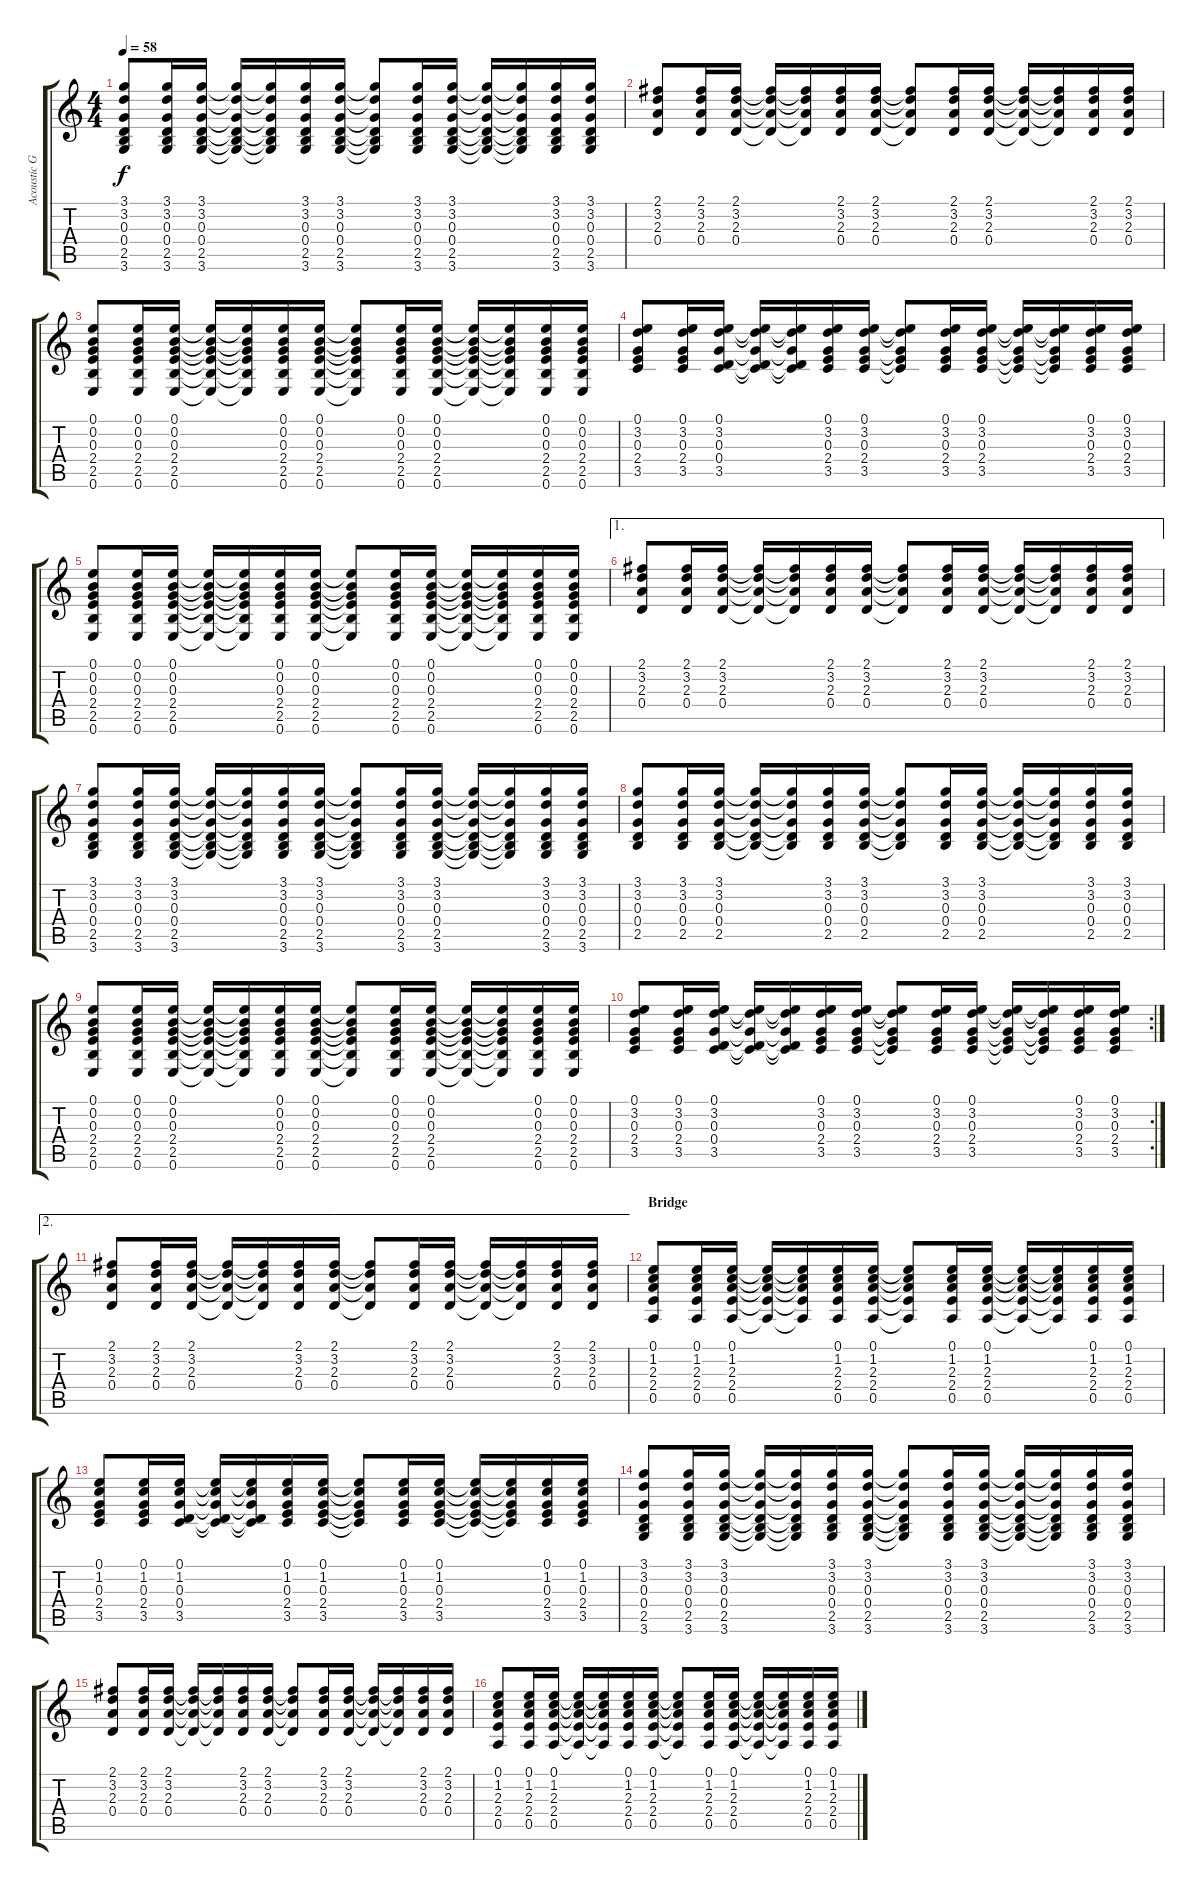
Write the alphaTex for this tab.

\track ("Acoustic Guitar" "Acoustic G") {instrument acousticguitarnylon}
\staff {score tabs}
\tuning (E4 B3 G3 D3 A2 E2) {hide}
\ts (4 4)
\tempo 58
\clef g2
\ks c
(3.1 3.2 0.3 0.4 2.5 3.6).8{dy f} (3.1 3.2 0.3 0.4 2.5 3.6).16 (3.1 3.2 0.3 0.4 2.5 3.6).16 (3.1{t} 3.2{t} 0.3{t} 0.4{t} 2.5{t} 3.6{t}).16 (3.1{t} 3.2{t} 0.3{t} 0.4{t} 2.5{t} 3.6{t}).16 (3.1 3.2 0.3 0.4 2.5 3.6).16 (3.1 3.2 0.3 0.4 2.5 3.6).16 (3.1{t} 3.2{t} 0.3{t} 0.4{t} 2.5{t} 3.6{t}).8 (3.1 3.2 0.3 0.4 2.5 3.6).16 (3.1 3.2 0.3 0.4 2.5 3.6).16 (3.1{t} 3.2{t} 0.3{t} 0.4{t} 2.5{t} 3.6{t}).16 (3.1{t} 3.2{t} 0.3{t} 0.4{t} 2.5{t} 3.6{t}).16 (3.1 3.2 0.3 0.4 2.5 3.6).16 (3.1 3.2 0.3 0.4 2.5 3.6).16 |
(2.1 3.2 2.3 0.4).8 (2.1 3.2 2.3 0.4).16 (2.1 3.2 2.3 0.4).16 (2.1{t} 3.2{t} 2.3{t} 0.4{t}).16 (2.1{t} 3.2{t} 2.3{t} 0.4{t}).16 (2.1 3.2 2.3 0.4).16 (2.1 3.2 2.3 0.4).16 (2.1{t} 3.2{t} 2.3{t} 0.4{t}).8 (2.1 3.2 2.3 0.4).16 (2.1 3.2 2.3 0.4).16 (2.1{t} 3.2{t} 2.3{t} 0.4{t}).16 (2.1{t} 3.2{t} 2.3{t} 0.4{t}).16 (2.1 3.2 2.3 0.4).16 (2.1 3.2 2.3 0.4).16 |
(0.1 0.2 0.3 2.4 2.5 0.6).8 (0.1 0.2 0.3 2.4 2.5 0.6).16 (0.1 0.2 0.3 2.4 2.5 0.6).16 (0.1{t} 0.2{t} 0.3{t} 2.4{t} 2.5{t} 0.6{t}).16 (0.1{t} 0.2{t} 0.3{t} 2.4{t} 2.5{t} 0.6{t}).16 (0.1 0.2 0.3 2.4 2.5 0.6).16 (0.1 0.2 0.3 2.4 2.5 0.6).16 (0.1{t} 0.2{t} 0.3{t} 2.4{t} 2.5{t} 0.6{t}).8 (0.1 0.2 0.3 2.4 2.5 0.6).16 (0.1 0.2 0.3 2.4 2.5 0.6).16 (0.1{t} 0.2{t} 0.3{t} 2.4{t} 2.5{t} 0.6{t}).16 (0.1{t} 0.2{t} 0.3{t} 2.4{t} 2.5{t} 0.6{t}).16 (0.1 0.2 0.3 2.4 2.5 0.6).16 (0.1 0.2 0.3 2.4 2.5 0.6).16 |
(0.1 3.2 0.3 2.4 3.5).8 (0.1 3.2 0.3 2.4 3.5).16 (0.1 3.2 0.3 0.4 3.5).16 (0.1{t} 3.2{t} 0.3{t} 0.4{t} 3.5{t}).16 (0.1{t} 3.2{t} 0.3{t} 0.4{t} 3.5{t}).16 (0.1 3.2 0.3 2.4 3.5).16 (0.1 3.2 0.3 2.4 3.5).16 (0.1{t} 3.2{t} 0.3{t} 2.4{t} 3.5{t}).8 (0.1 3.2 0.3 2.4 3.5).16 (0.1 3.2 0.3 2.4 3.5).16 (0.1{t} 3.2{t} 0.3{t} 2.4{t} 3.5{t}).16 (0.1{t} 3.2{t} 0.3{t} 2.4{t} 3.5{t}).16 (0.1 3.2 0.3 2.4 3.5).16 (0.1 3.2 0.3 2.4 3.5).16 |
(0.1 0.2 0.3 2.4 2.5 0.6).8 (0.1 0.2 0.3 2.4 2.5 0.6).16 (0.1 0.2 0.3 2.4 2.5 0.6).16 (0.1{t} 0.2{t} 0.3{t} 2.4{t} 2.5{t} 0.6{t}).16 (0.1{t} 0.2{t} 0.3{t} 2.4{t} 2.5{t} 0.6{t}).16 (0.1 0.2 0.3 2.4 2.5 0.6).16 (0.1 0.2 0.3 2.4 2.5 0.6).16 (0.1{t} 0.2{t} 0.3{t} 2.4{t} 2.5{t} 0.6{t}).8 (0.1 0.2 0.3 2.4 2.5 0.6).16 (0.1 0.2 0.3 2.4 2.5 0.6).16 (0.1{t} 0.2{t} 0.3{t} 2.4{t} 2.5{t} 0.6{t}).16 (0.1{t} 0.2{t} 0.3{t} 2.4{t} 2.5{t} 0.6{t}).16 (0.1 0.2 0.3 2.4 2.5 0.6).16 (0.1 0.2 0.3 2.4 2.5 0.6).16 |
\ae 1
(2.1 3.2 2.3 0.4).8 (2.1 3.2 2.3 0.4).16 (2.1 3.2 2.3 0.4).16 (2.1{t} 3.2{t} 2.3{t} 0.4{t}).16 (2.1{t} 3.2{t} 2.3{t} 0.4{t}).16 (2.1 3.2 2.3 0.4).16 (2.1 3.2 2.3 0.4).16 (2.1{t} 3.2{t} 2.3{t} 0.4{t}).8 (2.1 3.2 2.3 0.4).16 (2.1 3.2 2.3 0.4).16 (2.1{t} 3.2{t} 2.3{t} 0.4{t}).16 (2.1{t} 3.2{t} 2.3{t} 0.4{t}).16 (2.1 3.2 2.3 0.4).16 (2.1 3.2 2.3 0.4).16 |
(3.1 3.2 0.3 0.4 2.5 3.6).8 (3.1 3.2 0.3 0.4 2.5 3.6).16 (3.1 3.2 0.3 0.4 2.5 3.6).16 (3.1{t} 3.2{t} 0.3{t} 0.4{t} 2.5{t} 3.6{t}).16 (3.1{t} 3.2{t} 0.3{t} 0.4{t} 2.5{t} 3.6{t}).16 (3.1 3.2 0.3 0.4 2.5 3.6).16 (3.1 3.2 0.3 0.4 2.5 3.6).16 (3.1{t} 3.2{t} 0.3{t} 0.4{t} 2.5{t} 3.6{t}).8 (3.1 3.2 0.3 0.4 2.5 3.6).16 (3.1 3.2 0.3 0.4 2.5 3.6).16 (3.1{t} 3.2{t} 0.3{t} 0.4{t} 2.5{t} 3.6{t}).16 (3.1{t} 3.2{t} 0.3{t} 0.4{t} 2.5{t} 3.6{t}).16 (3.1 3.2 0.3 0.4 2.5 3.6).16 (3.1 3.2 0.3 0.4 2.5 3.6).16 |
(3.1 3.2 0.3 0.4 2.5).8 (3.1 3.2 0.3 0.4 2.5).16 (3.1 3.2 0.3 0.4 2.5).16 (3.1{t} 3.2{t} 0.3{t} 0.4{t} 2.5{t}).16 (3.1{t} 3.2{t} 0.3{t} 0.4{t} 2.5{t}).16 (3.1 3.2 0.3 0.4 2.5).16 (3.1 3.2 0.3 0.4 2.5).16 (3.1{t} 3.2{t} 0.3{t} 0.4{t} 2.5{t}).8 (3.1 3.2 0.3 0.4 2.5).16 (3.1 3.2 0.3 0.4 2.5).16 (3.1{t} 3.2{t} 0.3{t} 0.4{t} 2.5{t}).16 (3.1{t} 3.2{t} 0.3{t} 0.4{t} 2.5{t}).16 (3.1 3.2 0.3 0.4 2.5).16 (3.1 3.2 0.3 0.4 2.5).16 |
(0.1 0.2 0.3 2.4 2.5 0.6).8 (0.1 0.2 0.3 2.4 2.5 0.6).16 (0.1 0.2 0.3 2.4 2.5 0.6).16 (0.1{t} 0.2{t} 0.3{t} 2.4{t} 2.5{t} 0.6{t}).16 (0.1{t} 0.2{t} 0.3{t} 2.4{t} 2.5{t} 0.6{t}).16 (0.1 0.2 0.3 2.4 2.5 0.6).16 (0.1 0.2 0.3 2.4 2.5 0.6).16 (0.1{t} 0.2{t} 0.3{t} 2.4{t} 2.5{t} 0.6{t}).8 (0.1 0.2 0.3 2.4 2.5 0.6).16 (0.1 0.2 0.3 2.4 2.5 0.6).16 (0.1{t} 0.2{t} 0.3{t} 2.4{t} 2.5{t} 0.6{t}).16 (0.1{t} 0.2{t} 0.3{t} 2.4{t} 2.5{t} 0.6{t}).16 (0.1 0.2 0.3 2.4 2.5 0.6).16 (0.1 0.2 0.3 2.4 2.5 0.6).16 |
\rc 2
(0.1 3.2 0.3 2.4 3.5).8 (0.1 3.2 0.3 2.4 3.5).16 (0.1 3.2 0.3 0.4 3.5).16 (0.1{t} 3.2{t} 0.3{t} 0.4{t} 3.5{t}).16 (0.1{t} 3.2{t} 0.3{t} 0.4{t} 3.5{t}).16 (0.1 3.2 0.3 2.4 3.5).16 (0.1 3.2 0.3 2.4 3.5).16 (0.1{t} 3.2{t} 0.3{t} 2.4{t} 3.5{t}).8 (0.1 3.2 0.3 2.4 3.5).16 (0.1 3.2 0.3 2.4 3.5).16 (0.1{t} 3.2{t} 0.3{t} 2.4{t} 3.5{t}).16 (0.1{t} 3.2{t} 0.3{t} 2.4{t} 3.5{t}).16 (0.1 3.2 0.3 2.4 3.5).16 (0.1 3.2 0.3 2.4 3.5).16 |
\ae 2
(2.1 3.2 2.3 0.4).8 (2.1 3.2 2.3 0.4).16 (2.1 3.2 2.3 0.4).16 (2.1{t} 3.2{t} 2.3{t} 0.4{t}).16 (2.1{t} 3.2{t} 2.3{t} 0.4{t}).16 (2.1 3.2 2.3 0.4).16 (2.1 3.2 2.3 0.4).16 (2.1{t} 3.2{t} 2.3{t} 0.4{t}).8 (2.1 3.2 2.3 0.4).16 (2.1 3.2 2.3 0.4).16 (2.1{t} 3.2{t} 2.3{t} 0.4{t}).16 (2.1{t} 3.2{t} 2.3{t} 0.4{t}).16 (2.1 3.2 2.3 0.4).16 (2.1 3.2 2.3 0.4).16 |
\section ("" "Bridge")
(0.1 1.2 2.3 2.4 0.5).8 (0.1 1.2 2.3 2.4 0.5).16 (0.1 1.2 2.3 2.4 0.5).16 (0.1{t} 1.2{t} 2.3{t} 2.4{t} 0.5{t}).16 (0.1{t} 1.2{t} 2.3{t} 2.4{t} 0.5{t}).16 (0.1 1.2 2.3 2.4 0.5).16 (0.1 1.2 2.3 2.4 0.5).16 (0.1{t} 1.2{t} 2.3{t} 2.4{t} 0.5{t}).8 (0.1 1.2 2.3 2.4 0.5).16 (0.1 1.2 2.3 2.4 0.5).16 (0.1{t} 1.2{t} 2.3{t} 2.4{t} 0.5{t}).16 (0.1{t} 1.2{t} 2.3{t} 2.4{t} 0.5{t}).16 (0.1 1.2 2.3 2.4 0.5).16 (0.1 1.2 2.3 2.4 0.5).16 |
(0.1 1.2 0.3 2.4 3.5).8 (0.1 1.2 0.3 2.4 3.5).16 (0.1 1.2 0.3 0.4 3.5).16 (0.1{t} 1.2{t} 0.3{t} 0.4{t} 3.5{t}).16 (0.1{t} 1.2{t} 0.3{t} 0.4{t} 3.5{t}).16 (0.1 1.2 0.3 2.4 3.5).16 (0.1 1.2 0.3 2.4 3.5).16 (0.1{t} 1.2{t} 0.3{t} 2.4{t} 3.5{t}).8 (0.1 1.2 0.3 2.4 3.5).16 (0.1 1.2 0.3 2.4 3.5).16 (0.1{t} 1.2{t} 0.3{t} 2.4{t} 3.5{t}).16 (0.1{t} 1.2{t} 0.3{t} 2.4{t} 3.5{t}).16 (0.1 1.2 0.3 2.4 3.5).16 (0.1 1.2 0.3 2.4 3.5).16 |
(3.1 3.2 0.3 0.4 2.5 3.6).8 (3.1 3.2 0.3 0.4 2.5 3.6).16 (3.1 3.2 0.3 0.4 2.5 3.6).16 (3.1{t} 3.2{t} 0.3{t} 0.4{t} 2.5{t} 3.6{t}).16 (3.1{t} 3.2{t} 0.3{t} 0.4{t} 2.5{t} 3.6{t}).16 (3.1 3.2 0.3 0.4 2.5 3.6).16 (3.1 3.2 0.3 0.4 2.5 3.6).16 (3.1{t} 3.2{t} 0.3{t} 0.4{t} 2.5{t} 3.6{t}).8 (3.1 3.2 0.3 0.4 2.5 3.6).16 (3.1 3.2 0.3 0.4 2.5 3.6).16 (3.1{t} 3.2{t} 0.3{t} 0.4{t} 2.5{t} 3.6{t}).16 (3.1{t} 3.2{t} 0.3{t} 0.4{t} 2.5{t} 3.6{t}).16 (3.1 3.2 0.3 0.4 2.5 3.6).16 (3.1 3.2 0.3 0.4 2.5 3.6).16 |
(2.1 3.2 2.3 0.4).8 (2.1 3.2 2.3 0.4).16 (2.1 3.2 2.3 0.4).16 (2.1{t} 3.2{t} 2.3{t} 0.4{t}).16 (2.1{t} 3.2{t} 2.3{t} 0.4{t}).16 (2.1 3.2 2.3 0.4).16 (2.1 3.2 2.3 0.4).16 (2.1{t} 3.2{t} 2.3{t} 0.4{t}).8 (2.1 3.2 2.3 0.4).16 (2.1 3.2 2.3 0.4).16 (2.1{t} 3.2{t} 2.3{t} 0.4{t}).16 (2.1{t} 3.2{t} 2.3{t} 0.4{t}).16 (2.1 3.2 2.3 0.4).16 (2.1 3.2 2.3 0.4).16 |
(0.1 1.2 2.3 2.4 0.5).8 (0.1 1.2 2.3 2.4 0.5).16 (0.1 1.2 2.3 2.4 0.5).16 (0.1{t} 1.2{t} 2.3{t} 2.4{t} 0.5{t}).16 (0.1{t} 1.2{t} 2.3{t} 2.4{t} 0.5{t}).16 (0.1 1.2 2.3 2.4 0.5).16 (0.1 1.2 2.3 2.4 0.5).16 (0.1{t} 1.2{t} 2.3{t} 2.4{t} 0.5{t}).8 (0.1 1.2 2.3 2.4 0.5).16 (0.1 1.2 2.3 2.4 0.5).16 (0.1{t} 1.2{t} 2.3{t} 2.4{t} 0.5{t}).16 (0.1{t} 1.2{t} 2.3{t} 2.4{t} 0.5{t}).16 (0.1 1.2 2.3 2.4 0.5).16 (0.1 1.2 2.3 2.4 0.5).16
